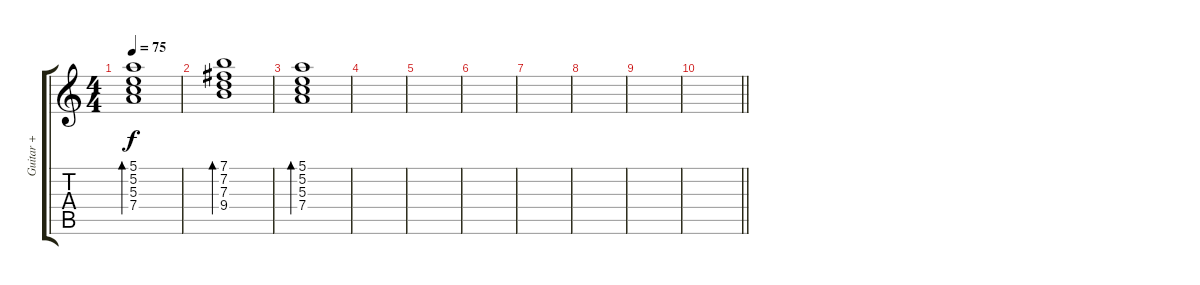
\track ("Guitar +" "Guitar +") {instrument acousticguitarnylon}
\staff {score tabs}
\tuning (E4 B3 G3 D3 A2 E2) {hide}
\ts (4 4)
\tempo 75
\clef g2
\ks c
(5.1 5.2 5.3 7.4).1{bd 120 dy f volume 0} |
(7.1 7.2 7.3 9.4).1{bd 240} |
(5.1 5.2 5.3 7.4).1{bd 240} |
|
|
|
|
|
|
\barLineRight lightlight
